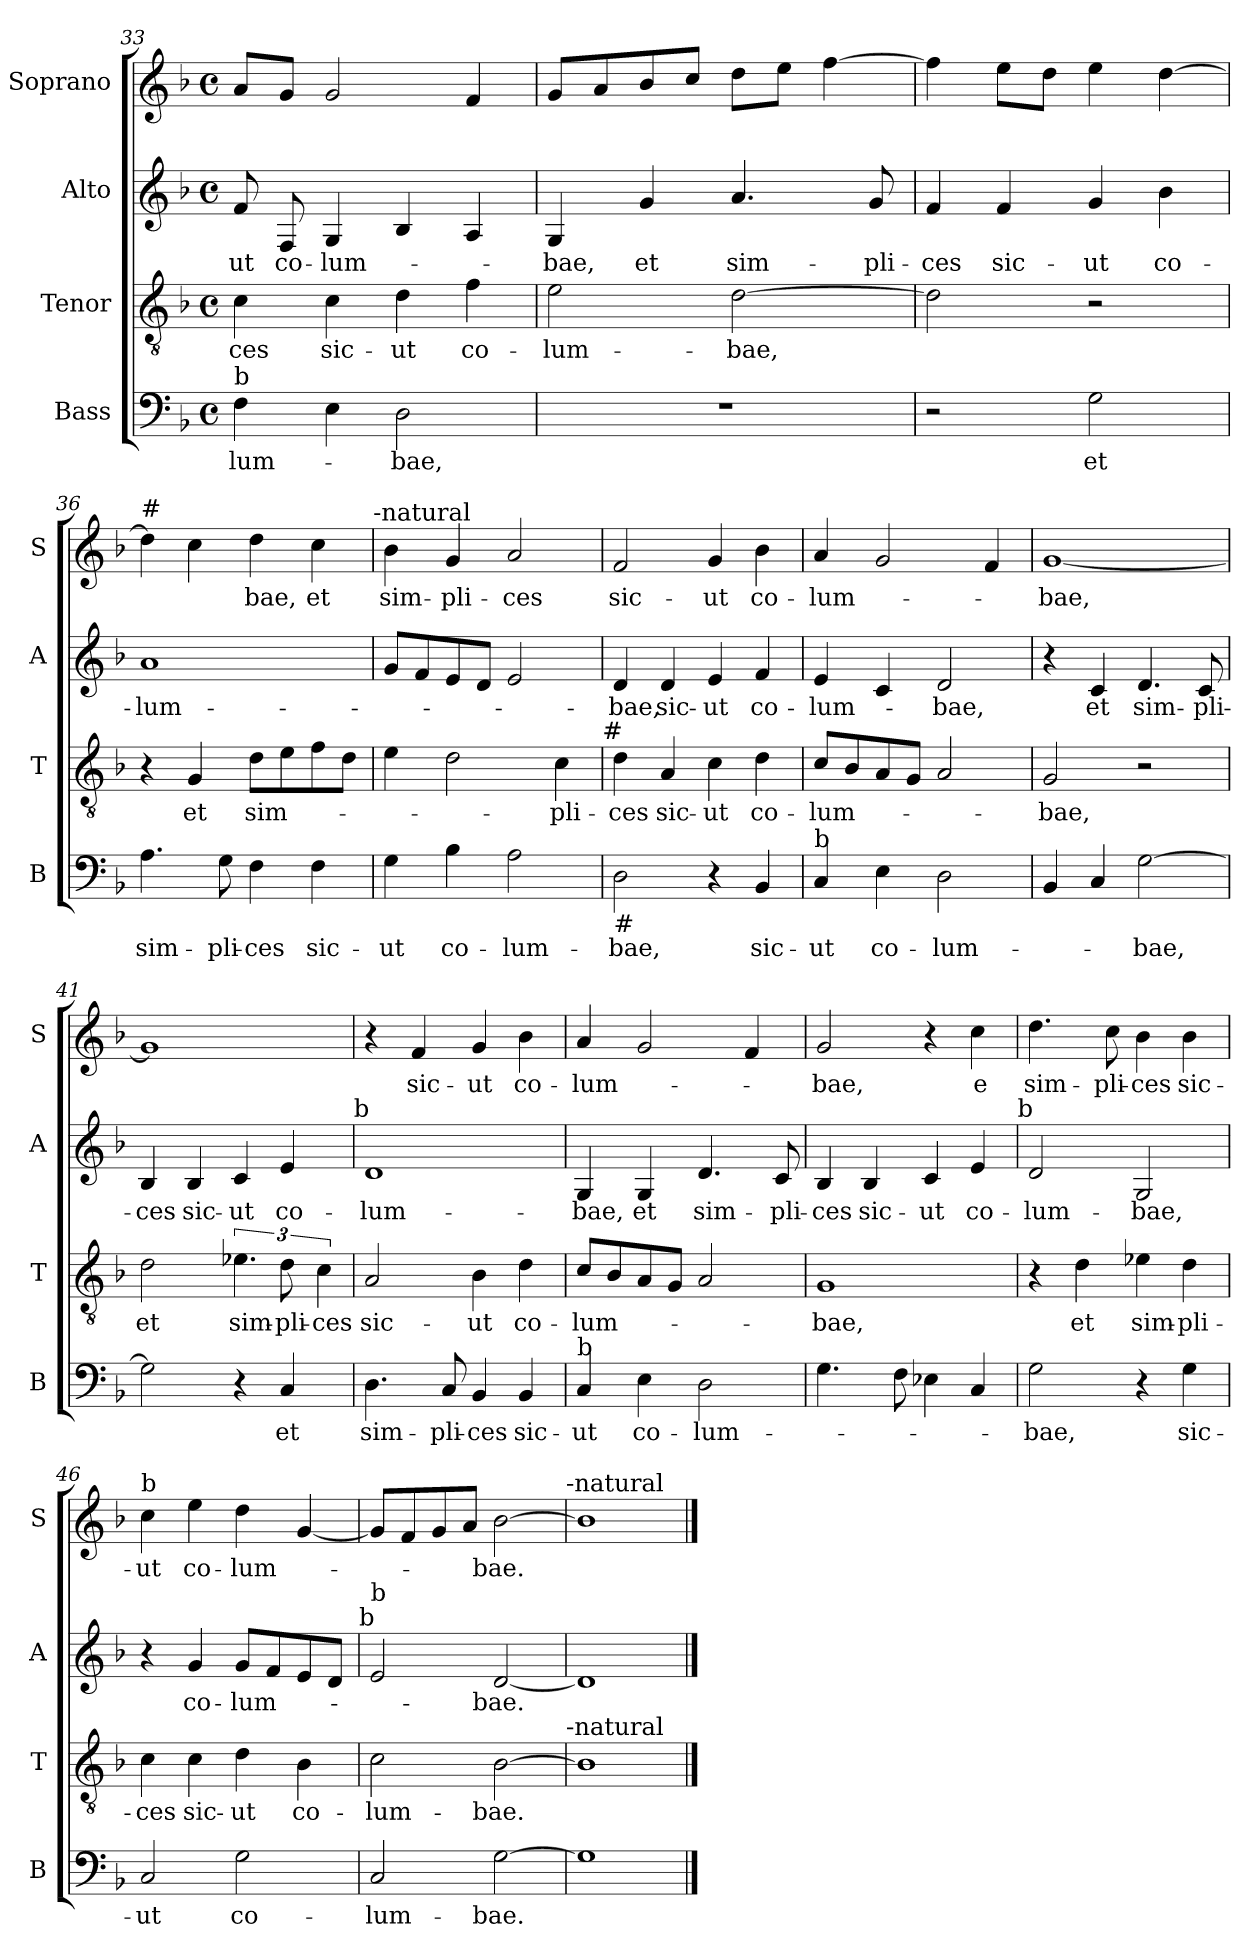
**kern	**text	**kern	**text	**kern	**text	**kern	**text
*part4	*part4	*part3	*part3	*part2	*part2	*part1	*part1
*staff4	*staff4	*staff3	*staff3	*staff2	*staff2	*staff1	*staff1
*I"Bass	*	*I"Tenor	*	*I"Alto	*	*I"Soprano	*
*I'B	*	*I'T	*	*I'A	*	*I'S	*
*clefF4	*	*clefGv2	*	*clefG2	*	*clefG2	*
*k[b-]	*	*k[b-]	*	*k[b-]	*	*k[b-]	*
*F:	*	*F:	*	*F:	*	*F:	*
*M4/4	*	*M4/4	*	*M4/4	*	*M4/4	*
*met(c)	*	*met(c)	*	*met(c)	*	*met(c)	*
=33	=33	=33	=33	=33	=33	=33	=33
!LO:TX:a:t=b	!	!	!	!	!	!	!
4F\	-lum-	4c\	-ces	8f/	-ut	8a/L	.
.	.	.	.	8F/	co-	8g/J	.
4E\	.	4c\	sic-	4G/	-lum-	2g/	.
2D\	-bae,	4d\	-ut	4B-/	.	.	.
.	.	4f\	co-	4A/	.	4f/	.
=34	=34	=34	=34	=34	=34	=34	=34
1r	.	2e\	-lum-	4G/	-bae,	8g/L	.
.	.	.	.	.	.	8a/	.
.	.	.	.	4g/	et	8b-/	.
.	.	.	.	.	.	8cc/J	.
.	.	[2d\	-bae,	4.a/	sim-	8dd\L	.
.	.	.	.	.	.	8ee\J	.
.	.	.	.	.	.	[4ff\	.
.	.	.	.	8g/	-pli-	.	.
=35	=35	=35	=35	=35	=35	=35	=35
2r	.	2d\]	.	4f/	-ces	4ff\]	.
.	.	.	.	4f/	sic-	8ee\L	.
.	.	.	.	.	.	8dd\J	.
2G\	et	2r	.	4g/	-ut	4ee\	.
.	.	.	.	4b-\	co-	[4dd\	.
=36	=36	=36	=36	=36	=36	=36	=36
!	!	!	!	!	!	!LO:TX:a:t=#	!
4.A\	sim-	4r	.	1a	-lum-	4dd\]	.
.	.	4G/	et	.	.	4cc\	.
8G\	-pli-	.	.	.	.	.	.
4F\	-ces	8d\L	sim-	.	.	4dd\	-bae,
.	.	8e\	.	.	.	.	.
4F\	sic-	8f\	.	.	.	4cc\	et
.	.	8d\J	.	.	.	.	.
!	!	!	!	!	!	!LO:TX:a:t=-natural	!
!!LO:PB:g=z
=37	=37	=37	=37	=37	=37	=37	=37
4G\	-ut	4e\	.	8g/L	.	4b-\	sim-
.	.	.	.	8f/	.	.	.
4B-\	co-	2d\	.	8e/	.	4g/	-pli-
.	.	.	.	8d/J	.	.	.
2A\	-lum-	.	.	2e/	.	2a/	-ces
.	.	4c\	-pli-	.	.	.	.
!	!	!LO:TX:a:t=#	!	!	!	!	!
=38	=38	=38	=38	=38	=38	=38	=38
!LO:TX:b:t=#	!	!	!	!	!	!	!
2D\	-bae,	4d\	-ces	4d/	-bae,	2f/	sic-
.	.	4A/	sic-	4d/	sic-	.	.
4r	.	4c\	-ut	4e/	-ut	4g/	-ut
4BB-/	sic-	4d\	co-	4f/	co-	4b-\	co-
=39	=39	=39	=39	=39	=39	=39	=39
!LO:TX:a:t=b	!	!	!	!	!	!	!
4C/	-ut	8c/L	-lum-	4e/	-lum-	4a/	-lum-
.	.	8B-/	.	.	.	.	.
4E\	co-	8A/	.	4c/	.	2g/	.
.	.	8G/J	.	.	.	.	.
2D\	-lum-	2A/	.	2d/	-bae,	.	.
.	.	.	.	.	.	4f/	.
=40	=40	=40	=40	=40	=40	=40	=40
4BB-/	.	2G/	-bae,	4r	.	[1g	-bae,
4C/	.	.	.	4c/	et	.	.
[2G\	-bae,	2r	.	4.d/	sim-	.	.
.	.	.	.	8c/	-pli-	.	.
=41	=41	=41	=41	=41	=41	=41	=41
2G\]	.	2d\	et	4B-/	-ces	1g]	.
.	.	.	.	4B-/	sic-	.	.
4r	.	6.e-X\	sim-	4c/	-ut	.	.
4C/	et	12d\	-pli-	4e/	co-	.	.
.	.	6c\	-ces	.	.	.	.
!	!	!	!	!LO:TX:a:t=b	!	!	!
=42	=42	=42	=42	=42	=42	=42	=42
4.D\	sim-	2A/	sic-	1d	-lum-	4r	.
.	.	.	.	.	.	4f/	sic-
8C/	-pli-	.	.	.	.	.	.
4BB-/	-ces	4B-\	-ut	.	.	4g/	-ut
4BB-/	sic-	4d\	co-	.	.	4b-\	co-
!!LO:LB:g=z
=43	=43	=43	=43	=43	=43	=43	=43
!LO:TX:a:t=b	!	!	!	!	!	!	!
4C/	-ut	8c/L	-lum-	4G/	-bae,	4a/	-lum-
.	.	8B-/	.	.	.	.	.
4E\	co-	8A/	.	4G/	et	2g/	.
.	.	8G/J	.	.	.	.	.
2D\	-lum-	2A/	.	4.d/	sim-	.	.
.	.	.	.	.	.	4f/	.
.	.	.	.	8c/	-pli-	.	.
=44	=44	=44	=44	=44	=44	=44	=44
4.G\	.	1G	-bae,	4B-/	-ces	2g/	-bae,
.	.	.	.	4B-/	sic-	.	.
8F\	.	.	.	.	.	.	.
4E-X\	.	.	.	4c/	-ut	4r	.
4C/	.	.	.	4e/	co-	4cc\	e
!	!	!	!	!LO:TX:a:t=b	!	!	!
=45	=45	=45	=45	=45	=45	=45	=45
2G\	-bae,	4r	.	2d/	-lum-	4.dd\	sim-
.	.	4d\	et	.	.	.	.
.	.	.	.	.	.	8cc\	-pli-
4r	.	4e-X\	sim-	2G/	-bae,	4b-\	-ces
4G\	sic-	4d\	-pli-	.	.	4b-\	sic-
=46	=46	=46	=46	=46	=46	=46	=46
!	!	!	!	!	!	!LO:TX:a:t=b	!
2C/	-ut	4c\	-ces	4r	.	4cc\	-ut
.	.	4c\	sic-	4g/	co-	4ee\	co-
2G\	co-	4d\	-ut	8g/L	-lum-	4dd\	-lum-
.	.	.	.	8f/	.	.	.
.	.	4B-\	co-	8e/	.	[4g/	.
.	.	.	.	8d/J	.	.	.
!	!	!	!	!LO:TX:a:t=b	!	!	!
=47	=47	=47	=47	=47	=47	=47	=47
!	!	!	!	!LO:TX:a:t=b	!	!	!
2C/	-lum-	2c\	-lum-	2e/	.	8g/L]	.
.	.	.	.	.	.	8f/	.
.	.	.	.	.	.	8g/	.
.	.	.	.	.	.	8a/J	.
[2G\	-bae.	[2B-\	-bae.	[2d/	-bae.	[2b-\	-bae.
!	!	!	!	!	!	!LO:TX:a:t=-natural	!
!	!	!LO:TX:a:t=-natural	!	!	!	!	!
=48	=48	=48	=48	=48	=48	=48	=48
1G]	.	1B-]	.	1d]	.	1b-]	.
==	==	==	==	==	==	==	==
*-	*-	*-	*-	*-	*-	*-	*-
